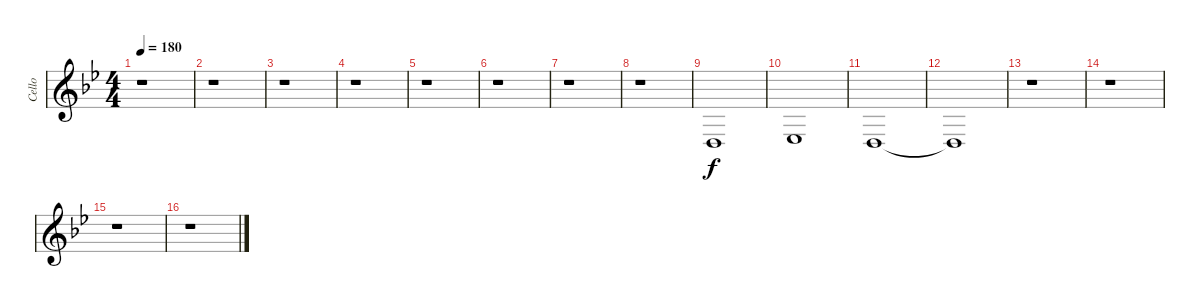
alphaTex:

\track ("Cello" "Cello") {instrument cello}
\staff {score}
\tuning (A3 D3 G2 C2) {hide}
\ts (4 4)
\tempo 180
\clef g2
\ks bb
r.1{dy f} |
r.1 |
r.1 |
r.1 |
r.1 |
r.1 |
r.1 |
r.1 |
0.2.1 |
1.2.1 |
0.2.1 |
0.2{t}.1 |
r.1 |
r.1 |
r.1 |
r.1
